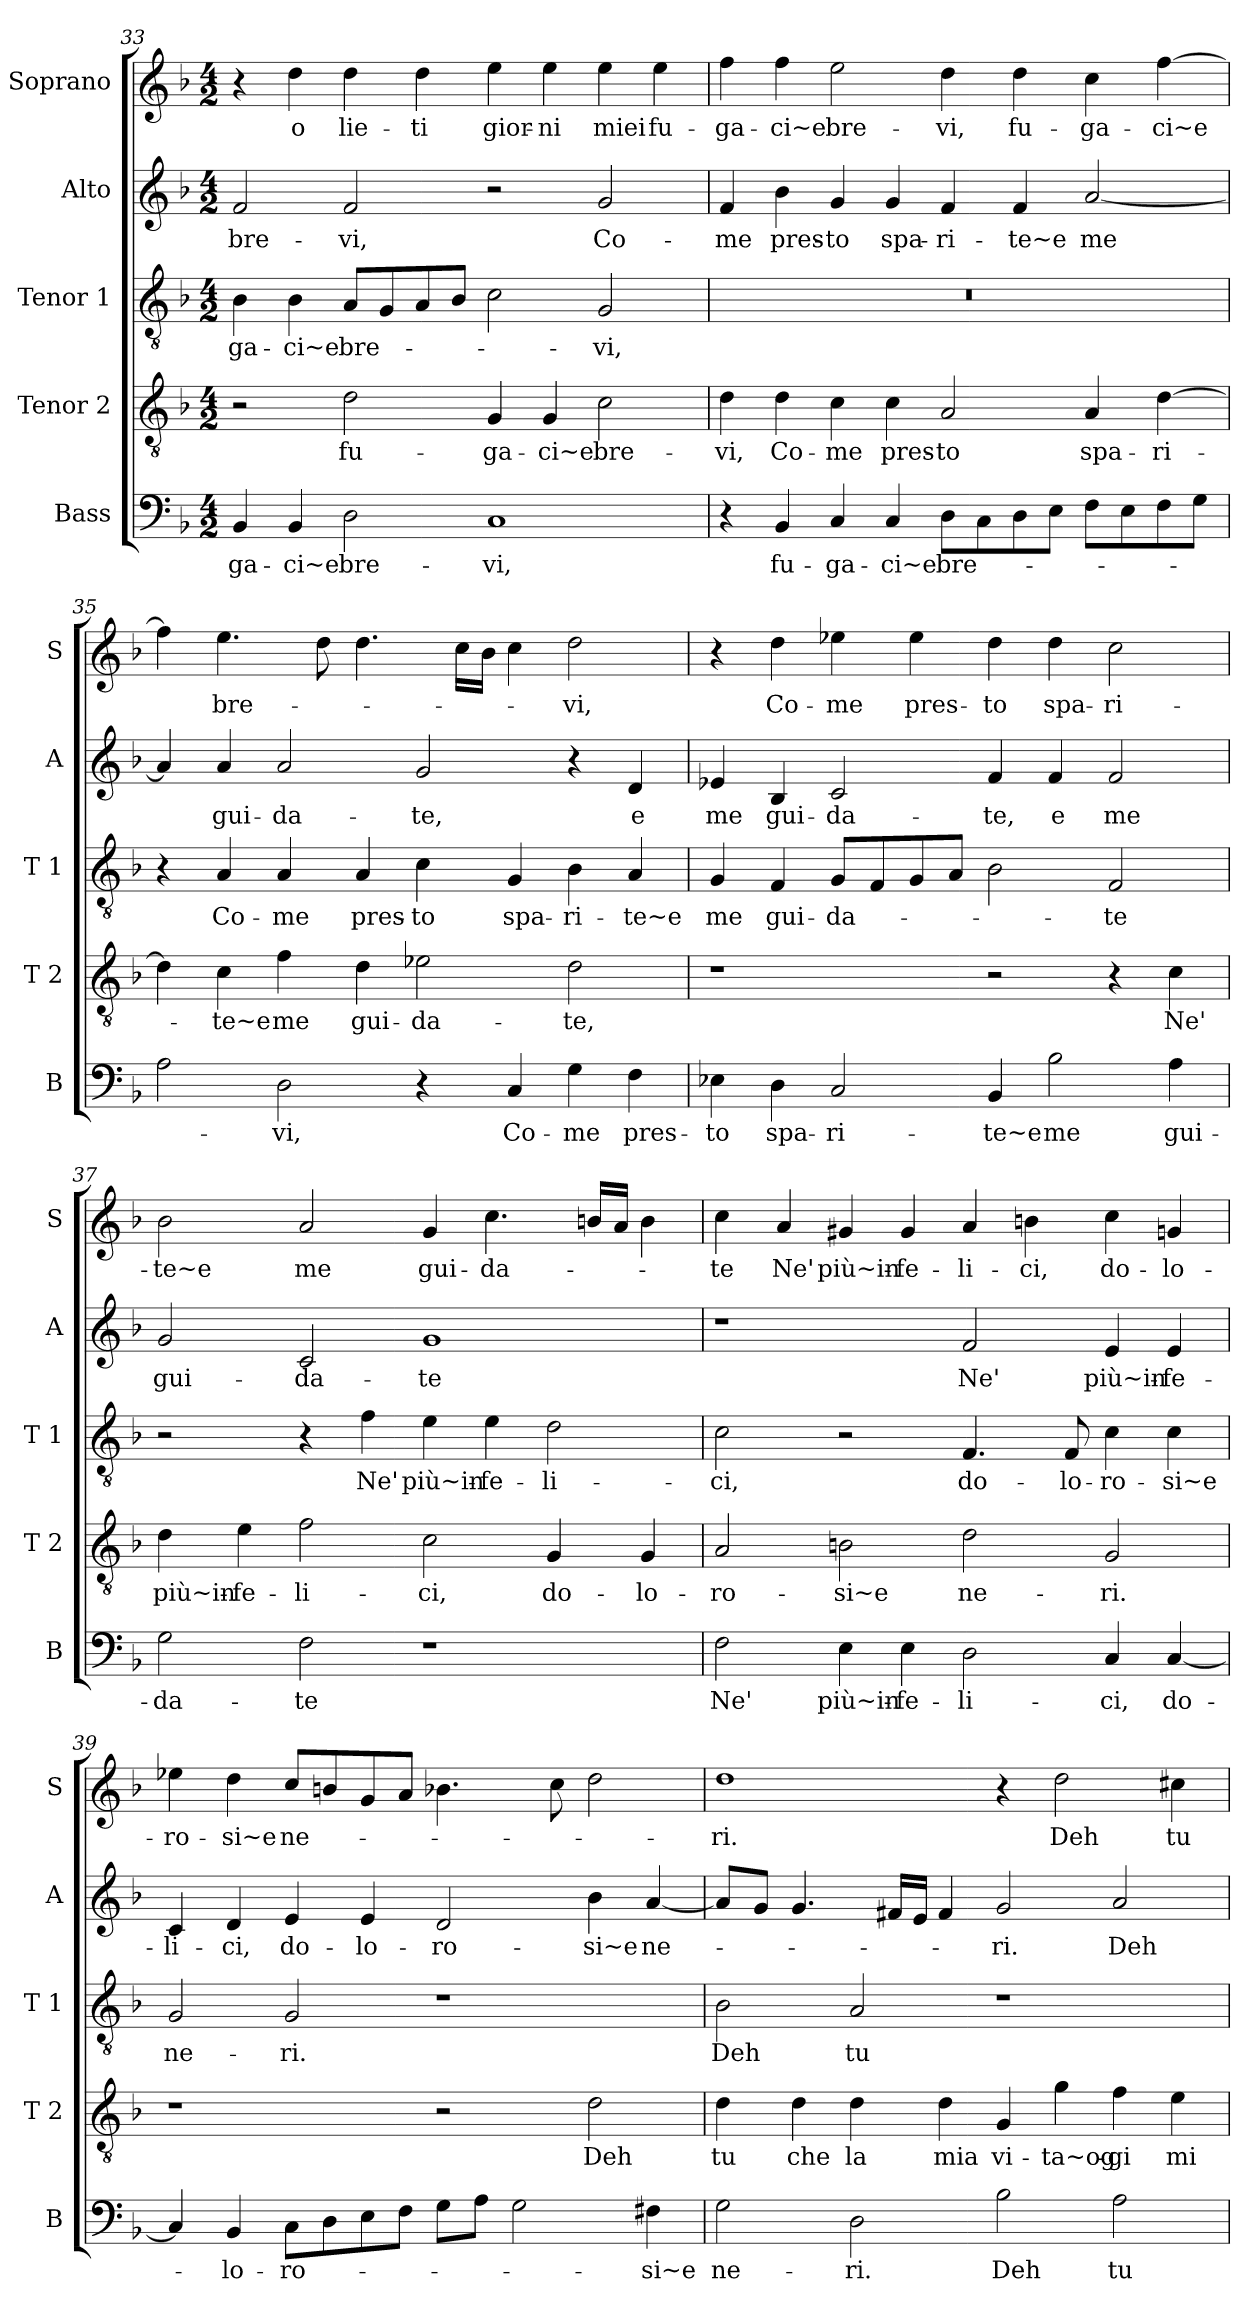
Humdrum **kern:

**kern	**text	**kern	**text	**kern	**text	**kern	**text	**kern	**text
*part5	*part5	*part4	*part4	*part3	*part3	*part2	*part2	*part1	*part1
*staff5	*staff5	*staff4	*staff4	*staff3	*staff3	*staff2	*staff2	*staff1	*staff1
*I"Bass	*	*I"Tenor 2	*	*I"Tenor 1	*	*I"Alto	*	*I"Soprano	*
*I'B	*	*I'T 2	*	*I'T 1	*	*I'A	*	*I'S	*
*clefF4	*	*clefGv2	*	*clefGv2	*	*clefG2	*	*clefG2	*
*k[b-]	*	*k[b-]	*	*k[b-]	*	*k[b-]	*	*k[b-]	*
*F:	*	*F:	*	*F:	*	*F:	*	*F:	*
*M4/2	*	*M4/2	*	*M4/2	*	*M4/2	*	*M4/2	*
=33	=33	=33	=33	=33	=33	=33	=33	=33	=33
!	!LO:LY:b	!	!	!	!LO:LY:b	!	!LO:LY:b	!	!
4BB-/	-ga-	2r	.	4B-\	-ga-	2f/	bre-	4r	.
!	!LO:LY:b	!	!	!	!LO:LY:b	!	!	!	!LO:LY:b
4BB-/	-ci~e	.	.	4B-\	-ci~e	.	.	4dd\	o
!	!LO:LY:b	!	!LO:LY:b	!	!LO:LY:b	!	!LO:LY:b	!	!LO:LY:b
2D\	bre-	2d\	fu-	8A/L	bre-	2f/	-vi,	4dd\	lie-
.	.	.	.	8G/	.	.	.	.	.
!	!	!	!	!	!	!	!	!	!LO:LY:b
.	.	.	.	8A/	.	.	.	4dd\	-ti
.	.	.	.	8B-/J	.	.	.	.	.
!	!LO:LY:b	!	!LO:LY:b	!	!	!	!	!	!LO:LY:b
1C	-vi,	4G/	-ga-	2c\	.	2r	.	4ee\	gior-
!	!	!	!LO:LY:b	!	!	!	!	!	!LO:LY:b
.	.	4G/	-ci~e	.	.	.	.	4ee\	-ni
!	!	!	!LO:LY:b	!	!LO:LY:b	!	!LO:LY:b	!	!LO:LY:b
.	.	2c\	bre-	2G/	-vi,	2g/	Co-	4ee\	miei
!	!	!	!	!	!	!	!	!	!LO:LY:b
.	.	.	.	.	.	.	.	4ee\	fu-
!!LO:PB:g=z
=34	=34	=34	=34	=34	=34	=34	=34	=34	=34
!	!	!	!LO:LY:b	!	!	!	!LO:LY:b	!	!LO:LY:b
4r	.	4d\	-vi,	0r	.	4f/	-me	4ff\	-ga-
!	!LO:LY:b	!	!LO:LY:b	!	!	!	!LO:LY:b	!	!LO:LY:b
4BB-/	fu-	4d\	Co-	.	.	4b-\	pres-	4ff\	-ci~e
!	!LO:LY:b	!	!LO:LY:b	!	!	!	!LO:LY:b	!	!LO:LY:b
4C/	-ga-	4c\	-me	.	.	4g/	-to	2ee\	bre-
!	!LO:LY:b	!	!LO:LY:b	!	!	!	!LO:LY:b	!	!
4C/	-ci~e	4c\	pres-	.	.	4g/	spa-	.	.
!	!LO:LY:b	!	!LO:LY:b	!	!	!	!LO:LY:b	!	!LO:LY:b
8D\L	bre-	2A/	-to	.	.	4f/	-ri-	4dd\	-vi,
8C\	.	.	.	.	.	.	.	.	.
!	!	!	!	!	!	!	!LO:LY:b	!	!LO:LY:b
8D\	.	.	.	.	.	4f/	-te~e	4dd\	fu-
8E\J	.	.	.	.	.	.	.	.	.
!	!	!	!LO:LY:b	!	!	!	!LO:LY:b	!	!LO:LY:b
8F\L	.	4A/	spa-	.	.	[2a/	me	4cc\	-ga-
8E\	.	.	.	.	.	.	.	.	.
!	!	!	!LO:LY:b	!	!	!	!	!	!LO:LY:b
8F\	.	[4d\	-ri-	.	.	.	.	[4ff\	-ci~e
8G\J	.	.	.	.	.	.	.	.	.
=35	=35	=35	=35	=35	=35	=35	=35	=35	=35
2A\	.	4d\]	.	4r	.	4a/]	.	4ff\]	.
!	!	!	!LO:LY:b	!	!LO:LY:b	!	!LO:LY:b	!	!LO:LY:b
.	.	4c\	-te~e	4A/	Co-	4a/	gui-	4.ee\	bre-
!	!LO:LY:b	!	!LO:LY:b	!	!LO:LY:b	!	!LO:LY:b	!	!
2D\	-vi,	4f\	me	4A/	-me	2a/	-da-	.	.
.	.	.	.	.	.	.	.	8dd\	.
!	!	!	!LO:LY:b	!	!LO:LY:b	!	!	!	!
.	.	4d\	gui-	4A/	pres-	.	.	4.dd\	.
!	!	!	!LO:LY:b	!	!LO:LY:b	!	!LO:LY:b	!	!
4r	.	2e-X\	-da-	4c\	-to	2g/	-te,	.	.
.	.	.	.	.	.	.	.	16cc\LL	.
.	.	.	.	.	.	.	.	16b-\JJ	.
!	!LO:LY:b	!	!	!	!LO:LY:b	!	!	!	!
4C/	Co-	.	.	4G/	spa-	.	.	4cc\	.
!	!LO:LY:b	!	!LO:LY:b	!	!LO:LY:b	!	!	!	!LO:LY:b
4G\	-me	2d\	-te,	4B-\	-ri-	4r	.	2dd\	-vi,
!	!LO:LY:b	!	!	!	!LO:LY:b	!	!LO:LY:b	!	!
4F\	pres-	.	.	4A/	-te~e	4d/	e	.	.
=36	=36	=36	=36	=36	=36	=36	=36	=36	=36
!	!LO:LY:b	!	!	!	!LO:LY:b	!	!LO:LY:b	!	!
4E-X\	-to	1r	.	4G/	me	4e-X/	me	4r	.
!	!LO:LY:b	!	!	!	!LO:LY:b	!	!LO:LY:b	!	!LO:LY:b
4D\	spa-	.	.	4F/	gui-	4B-/	gui-	4dd\	Co-
!	!LO:LY:b	!	!	!	!LO:LY:b	!	!LO:LY:b	!	!LO:LY:b
2C/	-ri-	.	.	8G/L	-da-	2c/	-da-	4ee-X\	-me
.	.	.	.	8F/	.	.	.	.	.
!	!	!	!	!	!	!	!	!	!LO:LY:b
.	.	.	.	8G/	.	.	.	4ee-\	pres-
.	.	.	.	8A/J	.	.	.	.	.
!	!LO:LY:b	!	!	!	!	!	!LO:LY:b	!	!LO:LY:b
4BB-/	-te~e	2r	.	2B-\	.	4f/	-te,	4dd\	-to
!	!LO:LY:b	!	!	!	!	!	!LO:LY:b	!	!LO:LY:b
2B-\	me	.	.	.	.	4f/	e	4dd\	spa-
!	!	!	!	!	!LO:LY:b	!	!LO:LY:b	!	!LO:LY:b
.	.	4r	.	2F/	-te	2f/	me	2cc\	-ri-
!	!LO:LY:b	!	!LO:LY:b	!	!	!	!	!	!
4A\	gui-	4c\	Ne'	.	.	.	.	.	.
!!LO:LB:g=z
=37	=37	=37	=37	=37	=37	=37	=37	=37	=37
!	!LO:LY:b	!	!LO:LY:b	!	!	!	!LO:LY:b	!	!LO:LY:b
2G\	-da-	4d\	più~in-	2r	.	2g/	gui-	2b-\	-te~e
!	!	!	!LO:LY:b	!	!	!	!	!	!
.	.	4e\	-fe-	.	.	.	.	.	.
!	!LO:LY:b	!	!LO:LY:b	!	!	!	!LO:LY:b	!	!LO:LY:b
2F\	-te	2f\	-li-	4r	.	2c/	-da-	2a/	me
!	!	!	!	!	!LO:LY:b	!	!	!	!
.	.	.	.	4f\	Ne'	.	.	.	.
!	!	!	!LO:LY:b	!	!LO:LY:b	!	!LO:LY:b	!	!LO:LY:b
1r	.	2c\	-ci,	4e\	più~in-	1g	-te	4g/	gui-
!	!	!	!	!	!LO:LY:b	!	!	!	!LO:LY:b
.	.	.	.	4e\	-fe-	.	.	4.cc\	-da-
!	!	!	!LO:LY:b	!	!LO:LY:b	!	!	!	!
.	.	4G/	do-	2d\	-li-	.	.	.	.
.	.	.	.	.	.	.	.	16bn/LL	.
.	.	.	.	.	.	.	.	16a/JJ	.
!	!	!	!LO:LY:b	!	!	!	!	!	!
.	.	4G/	-lo-	.	.	.	.	4b\	.
=38	=38	=38	=38	=38	=38	=38	=38	=38	=38
!	!LO:LY:b	!	!LO:LY:b	!	!LO:LY:b	!	!	!	!LO:LY:b
2F\	Ne'	2A/	-ro-	2c\	-ci,	1r	.	4cc\	-te
!	!	!	!	!	!	!	!	!	!LO:LY:b
.	.	.	.	.	.	.	.	4a/	Ne'
!	!LO:LY:b	!	!LO:LY:b	!	!	!	!	!	!LO:LY:b
4E\	più~in-	2Bn\	-si~e	2r	.	.	.	4g#X/	più~in-
!	!LO:LY:b	!	!	!	!	!	!	!	!LO:LY:b
4E\	-fe-	.	.	.	.	.	.	4g#/	-fe-
!	!LO:LY:b	!	!LO:LY:b	!	!LO:LY:b	!	!LO:LY:b	!	!LO:LY:b
2D\	-li-	2d\	ne-	4.F/	do-	2f/	Ne'	4a/	-li-
!	!	!	!	!	!	!	!	!	!LO:LY:b
.	.	.	.	.	.	.	.	4bn\	-ci,
!	!	!	!	!	!LO:LY:b	!	!	!	!
.	.	.	.	8F/	-lo-	.	.	.	.
!	!LO:LY:b	!	!LO:LY:b	!	!LO:LY:b	!	!LO:LY:b	!	!LO:LY:b
4C/	-ci,	2G/	-ri.	4c\	-ro-	4e/	più~in-	4cc\	do-
!	!LO:LY:b	!	!	!	!LO:LY:b	!	!LO:LY:b	!	!LO:LY:b
[4C/	do-	.	.	4c\	-si~e	4e/	-fe-	4gn/	-lo-
=39	=39	=39	=39	=39	=39	=39	=39	=39	=39
!	!	!	!	!	!LO:LY:b	!	!LO:LY:b	!	!LO:LY:b
4C/]	.	1r	.	2G/	ne-	4c/	-li-	4ee-X\	-ro-
!	!LO:LY:b	!	!	!	!	!	!LO:LY:b	!	!LO:LY:b
4BB-/	-lo-	.	.	.	.	4d/	-ci,	4dd\	-si~e
!	!LO:LY:b	!	!	!	!LO:LY:b	!	!LO:LY:b	!	!LO:LY:b
8C\L	-ro-	.	.	2G/	-ri.	4e/	do-	8cc/L	ne-
8D\	.	.	.	.	.	.	.	8bn/	.
!	!	!	!	!	!	!	!LO:LY:b	!	!
8E\	.	.	.	.	.	4e/	-lo-	8g/	.
8F\J	.	.	.	.	.	.	.	8a/J	.
!	!	!	!	!	!	!	!LO:LY:b	!	!
8G\L	.	2r	.	1r	.	2d/	-ro-	4.b-X\	.
8A\J	.	.	.	.	.	.	.	.	.
2G\	.	.	.	.	.	.	.	.	.
.	.	.	.	.	.	.	.	8cc\	.
!	!	!	!LO:LY:b	!	!	!	!LO:LY:b	!	!
.	.	2d\	Deh	.	.	4b-\	-si~e	2dd\	.
!	!LO:LY:b	!	!	!	!	!	!LO:LY:b	!	!
4F#X\	-si~e	.	.	.	.	[4a/	ne-	.	.
!!LO:LB:g=z
=40	=40	=40	=40	=40	=40	=40	=40	=40	=40
!	!LO:LY:b	!	!LO:LY:b	!	!LO:LY:b	!	!	!	!LO:LY:b
2G\	ne-	4d\	tu	2B-\	Deh	8a/L]	.	1dd	-ri.
.	.	.	.	.	.	8g/J	.	.	.
!	!	!	!LO:LY:b	!	!	!	!	!	!
.	.	4d\	che	.	.	4.g/	.	.	.
!	!LO:LY:b	!	!LO:LY:b	!	!LO:LY:b	!	!	!	!
2D\	-ri.	4d\	la	2A/	tu	.	.	.	.
.	.	.	.	.	.	16f#X/LL	.	.	.
.	.	.	.	.	.	16e/JJ	.	.	.
!	!	!	!LO:LY:b	!	!	!	!	!	!
.	.	4d\	mia	.	.	4f#/	.	.	.
!	!LO:LY:b	!	!LO:LY:b	!	!	!	!LO:LY:b	!	!
2B-\	Deh	4G/	vi-	1r	.	2g/	-ri.	4r	.
!	!	!	!LO:LY:b	!	!	!	!	!	!LO:LY:b
.	.	4g\	-ta~og-	.	.	.	.	2dd\	Deh
!	!LO:LY:b	!	!LO:LY:b	!	!	!	!LO:LY:b	!	!
2A\	tu	4f\	-gi	.	.	2a/	Deh	.	.
!	!	!	!LO:LY:b	!	!	!	!	!	!LO:LY:b
.	.	4e\	mi	.	.	.	.	4cc#X\	tu
=	=	=	=	=	=	=	=	=	=
*-	*-	*-	*-	*-	*-	*-	*-	*-	*-
